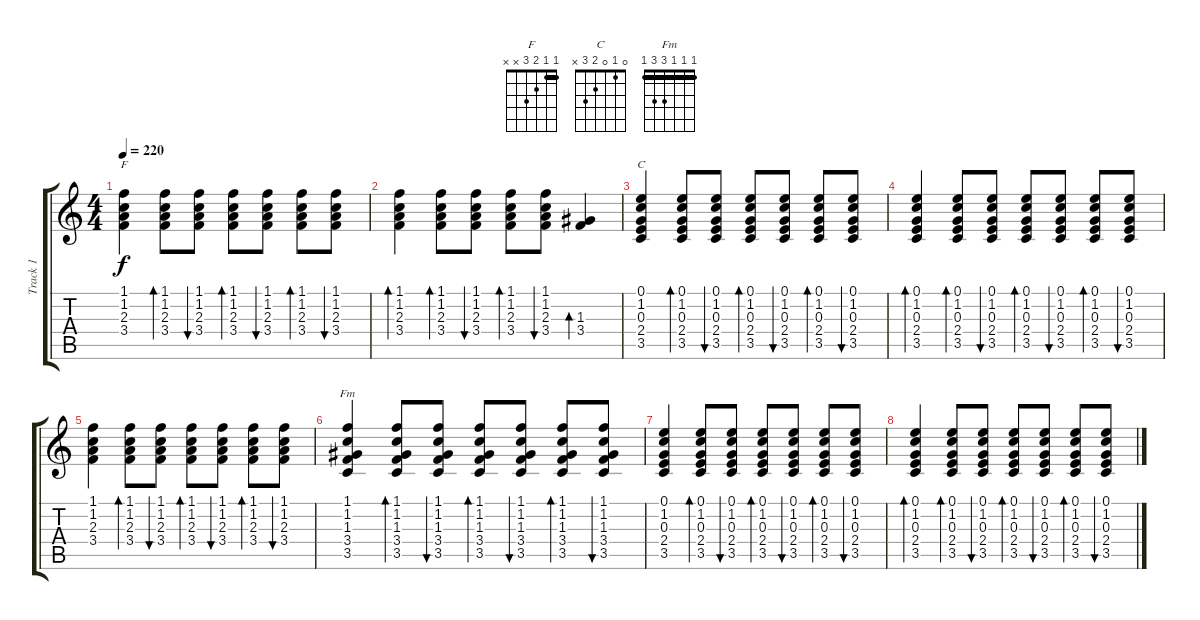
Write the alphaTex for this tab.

\track ("Track 1" "Track 1") {instrument acousticguitarsteel}
\staff {score tabs}
\tuning (E4 B3 G3 D3 A2 E2) {hide}
\chord ("F" 1 1 2 3 x x) {barre 1}
\chord ("C" 0 1 0 2 3 x)
\chord ("Fm" 1 1 1 3 3 1) {barre 1}
\ts (4 4)
\tempo 220
\clef g2
\ks c
(1.1 1.2 2.3 3.4).4{ch "F" dy f} (1.1 1.2 2.3 3.4).8{bd 60} (1.1 1.2 2.3 3.4).8{bu 60} (1.1 1.2 2.3 3.4).8{bd 60} (1.1 1.2 2.3 3.4).8{bu 60} (1.1 1.2 2.3 3.4).8{bd 60} (1.1 1.2 2.3 3.4).8{bu 60} |
(1.1 1.2 2.3 3.4).4{bd 60} (1.1 1.2 2.3 3.4).8{bd 60} (1.1 1.2 2.3 3.4).8{bu 60} (1.1 1.2 2.3 3.4).8{bd 60} (1.1 1.2 2.3 3.4).8{bu 60} (1.3 3.4).4{bd 60} |
(0.1 1.2 0.3 2.4 3.5).4{ch "C"} (0.1 1.2 0.3 2.4 3.5).8{bd 60} (0.1 1.2 0.3 2.4 3.5).8{bu 60} (0.1 1.2 0.3 2.4 3.5).8{bd 60} (0.1 1.2 0.3 2.4 3.5).8{bu 60} (0.1 1.2 0.3 2.4 3.5).8{bd 60} (0.1 1.2 0.3 2.4 3.5).8{bu 60} |
(0.1 1.2 0.3 2.4 3.5).4{bd 60} (0.1 1.2 0.3 2.4 3.5).8{bd 60} (0.1 1.2 0.3 2.4 3.5).8{bu 60} (0.1 1.2 0.3 2.4 3.5).8{bd 60} (0.1 1.2 0.3 2.4 3.5).8{bu 60} (0.1 1.2 0.3 2.4 3.5).8{bd 60} (0.1 1.2 0.3 2.4 3.5).8{bu 60} |
(1.1 1.2 2.3 3.4).4 (1.1 1.2 2.3 3.4).8{bd 60} (1.1 1.2 2.3 3.4).8{bu 60} (1.1 1.2 2.3 3.4).8{bd 60} (1.1 1.2 2.3 3.4).8{bu 60} (1.1 1.2 2.3 3.4).8{bd 60} (1.1 1.2 2.3 3.4).8{bu 60} |
(1.1 1.2 1.3 3.4 3.5).4{ch "Fm"} (1.1 1.2 1.3 3.4 3.5).8{bd 60} (1.1 1.2 1.3 3.4 3.5).8{bu 60} (1.1 1.2 1.3 3.4 3.5).8{bd 60} (1.1 1.2 1.3 3.4 3.5).8{bu 60} (1.1 1.2 1.3 3.4 3.5).8{bd 60} (1.1 1.2 1.3 3.4 3.5).8{bu 60} |
(0.1 1.2 0.3 2.4 3.5).4 (0.1 1.2 0.3 2.4 3.5).8{bd 60} (0.1 1.2 0.3 2.4 3.5).8{bu 60} (0.1 1.2 0.3 2.4 3.5).8{bd 60} (0.1 1.2 0.3 2.4 3.5).8{bu 60} (0.1 1.2 0.3 2.4 3.5).8{bd 60} (0.1 1.2 0.3 2.4 3.5).8{bu 60} |
(0.1 1.2 0.3 2.4 3.5).4{bd 60} (0.1 1.2 0.3 2.4 3.5).8{bd 60} (0.1 1.2 0.3 2.4 3.5).8{bu 60} (0.1 1.2 0.3 2.4 3.5).8{bd 60} (0.1 1.2 0.3 2.4 3.5).8{bu 60} (0.1 1.2 0.3 2.4 3.5).8{bd 60} (0.1 1.2 0.3 2.4 3.5).8{bu 60}
